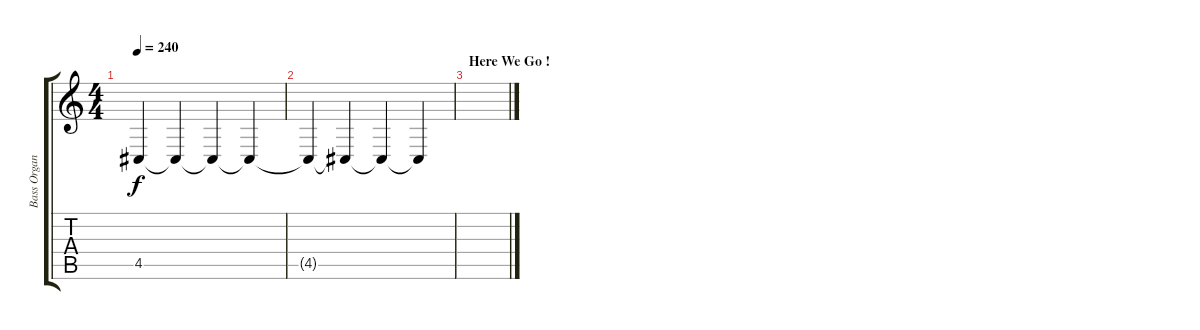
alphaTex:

\track ("Bass Organs" "Bass Organ") {instrument rockorgan}
\staff {score tabs}
\tuning (E4 B3 G3 D3 A2 E2) {hide}
\ts (4 4)
\tempo 240
\clef g2
\ks c
4.5.4{dy f} 4.5{t}.4 4.5{t}.4 4.5{t}.4 |
4.5{t}.4 4.5{t}.4 4.5{t}.4 4.5{t}.4 |
\section ("" "Here We Go !")
